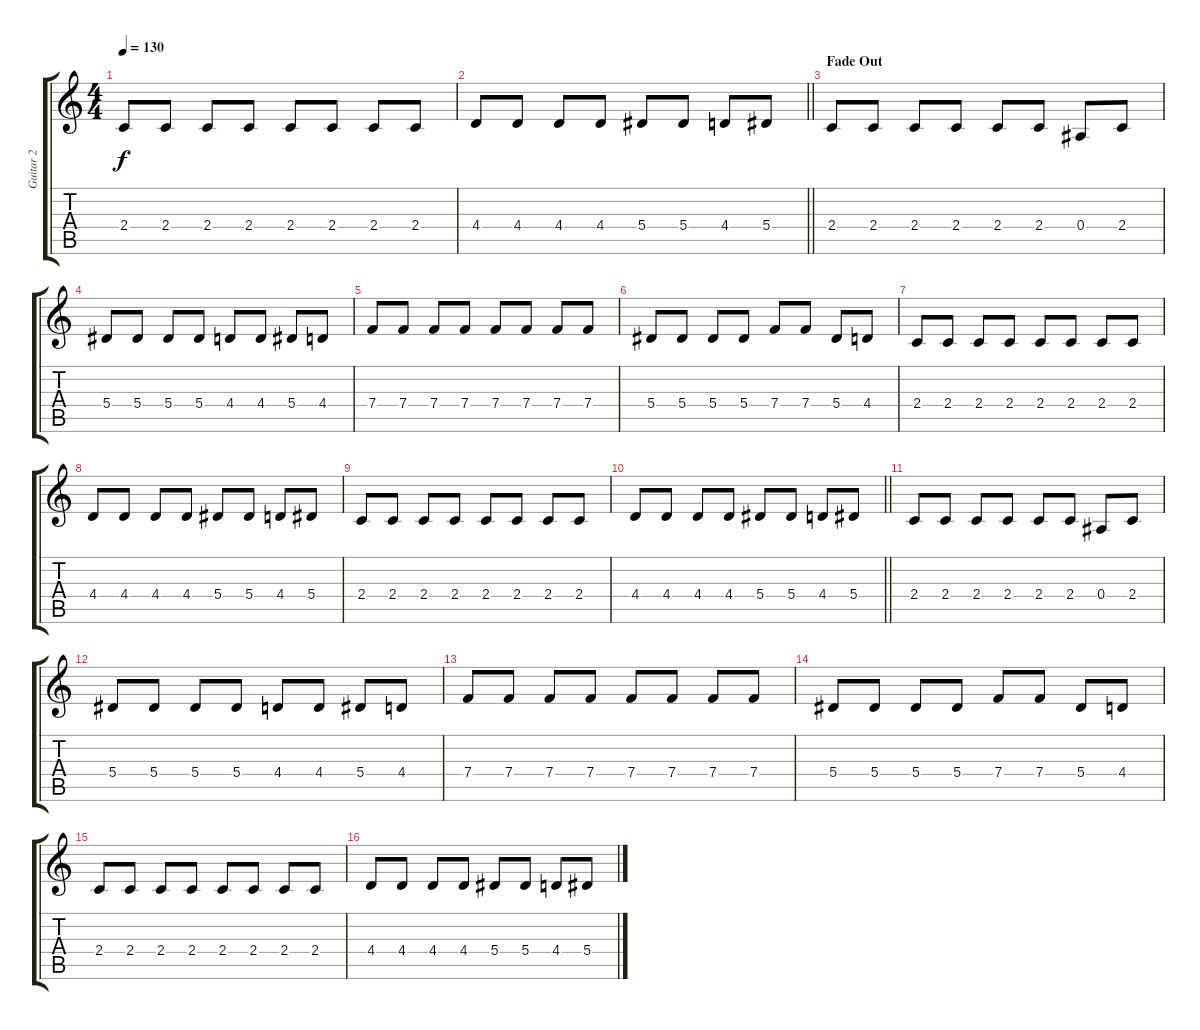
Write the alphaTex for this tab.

\track ("Guitar 2" "Guitar 2") {instrument distortionguitar}
\staff {score tabs}
\tuning (C4 G3 Eb3 Bb2 F2 C2) {hide}
\ts (4 4)
\tempo 130
\clef g2
\ks c
2.4.8{dy f} 2.4.8 2.4.8 2.4.8 2.4.8 2.4.8 2.4.8 2.4.8 |
\barLineRight lightlight
4.4.8 4.4.8 4.4.8 4.4.8 5.4.8 5.4.8 4.4.8 5.4.8 |
\section ("" "Fade Out")
2.4.8 2.4.8 2.4.8 2.4.8 2.4.8 2.4.8 0.4.8 2.4.8 |
5.4.8 5.4.8 5.4.8 5.4.8 4.4.8 4.4.8 5.4.8 4.4.8 |
7.4.8 7.4.8 7.4.8 7.4.8 7.4.8 7.4.8 7.4.8 7.4.8 |
5.4.8 5.4.8 5.4.8 5.4.8 7.4.8 7.4.8 5.4.8 4.4.8 |
2.4.8 2.4.8 2.4.8 2.4.8 2.4.8 2.4.8 2.4.8 2.4.8 |
4.4.8 4.4.8 4.4.8 4.4.8 5.4.8 5.4.8 4.4.8 5.4.8 |
2.4.8 2.4.8 2.4.8 2.4.8 2.4.8 2.4.8 2.4.8 2.4.8 |
\barLineRight lightlight
4.4.8 4.4.8 4.4.8 4.4.8 5.4.8 5.4.8 4.4.8 5.4.8 |
2.4.8 2.4.8 2.4.8 2.4.8 2.4.8 2.4.8 0.4.8 2.4.8 |
5.4.8 5.4.8 5.4.8 5.4.8 4.4.8 4.4.8 5.4.8 4.4.8 |
7.4.8 7.4.8 7.4.8 7.4.8 7.4.8 7.4.8 7.4.8 7.4.8 |
5.4.8 5.4.8 5.4.8 5.4.8 7.4.8 7.4.8 5.4.8 4.4.8 |
2.4.8 2.4.8 2.4.8 2.4.8 2.4.8 2.4.8 2.4.8 2.4.8 |
4.4.8 4.4.8 4.4.8 4.4.8 5.4.8 5.4.8 4.4.8 5.4.8
